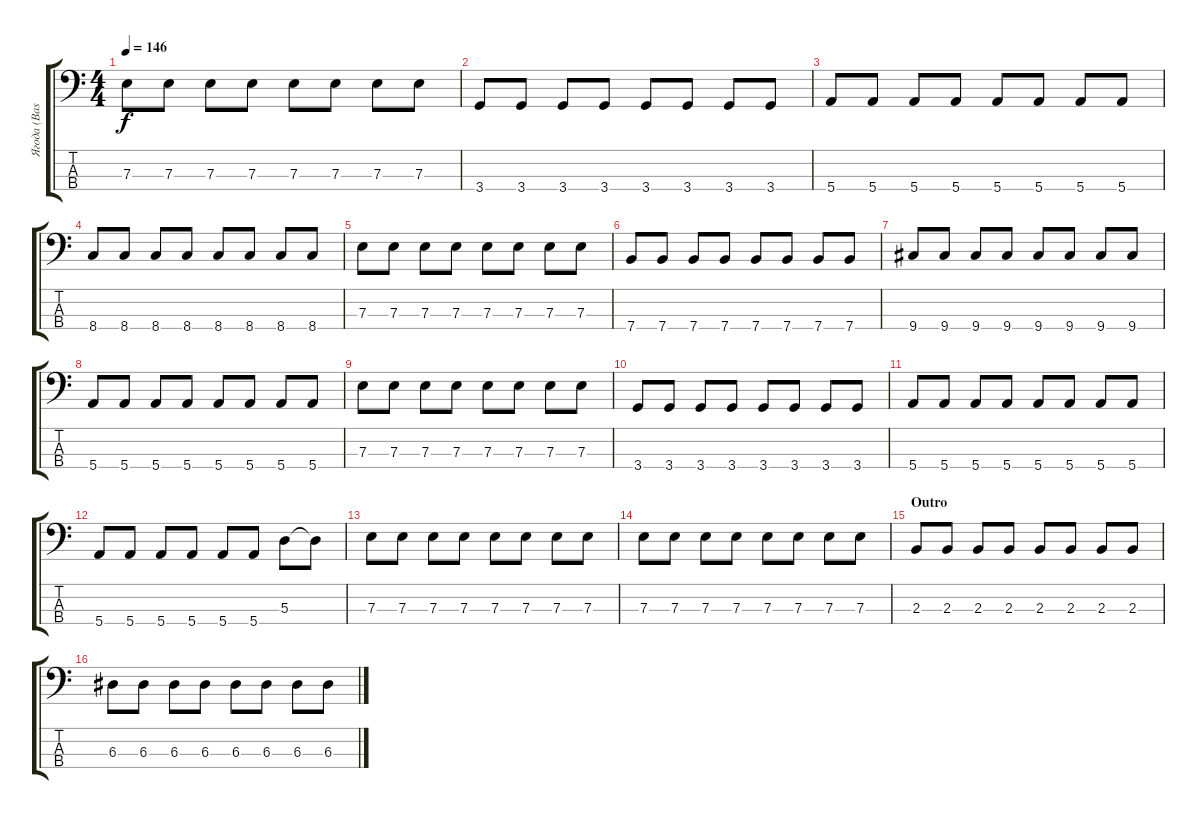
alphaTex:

\track ("Ягода (Bass)" "Ягода (Bas") {instrument electricbassfinger}
\staff {score tabs}
\tuning (G2 D2 A1 E1) {hide}
\ts (4 4)
\tempo 146
\clef f4
\ks c
7.3.8{dy f} 7.3.8 7.3.8 7.3.8 7.3.8 7.3.8 7.3.8 7.3.8 |
3.4.8 3.4.8 3.4.8 3.4.8 3.4.8 3.4.8 3.4.8 3.4.8 |
5.4.8 5.4.8 5.4.8 5.4.8 5.4.8 5.4.8 5.4.8 5.4.8 |
8.4.8 8.4.8 8.4.8 8.4.8 8.4.8 8.4.8 8.4.8 8.4.8 |
7.3.8 7.3.8 7.3.8 7.3.8 7.3.8 7.3.8 7.3.8 7.3.8 |
7.4.8 7.4.8 7.4.8 7.4.8 7.4.8 7.4.8 7.4.8 7.4.8 |
9.4.8 9.4.8 9.4.8 9.4.8 9.4.8 9.4.8 9.4.8 9.4.8 |
5.4.8 5.4.8 5.4.8 5.4.8 5.4.8 5.4.8 5.4.8 5.4.8 |
7.3.8 7.3.8 7.3.8 7.3.8 7.3.8 7.3.8 7.3.8 7.3.8 |
3.4.8 3.4.8 3.4.8 3.4.8 3.4.8 3.4.8 3.4.8 3.4.8 |
5.4.8 5.4.8 5.4.8 5.4.8 5.4.8 5.4.8 5.4.8 5.4.8 |
5.4.8 5.4.8 5.4.8 5.4.8 5.4.8 5.4.8 5.3.8 5.3{t}.8 |
7.3.8 7.3.8 7.3.8 7.3.8 7.3.8 7.3.8 7.3.8 7.3.8 |
7.3.8 7.3.8 7.3.8 7.3.8 7.3.8 7.3.8 7.3.8 7.3.8 |
\section ("" "Outro")
2.3.8 2.3.8 2.3.8 2.3.8 2.3.8 2.3.8 2.3.8 2.3.8 |
6.3.8 6.3.8 6.3.8 6.3.8 6.3.8 6.3.8 6.3.8 6.3.8
